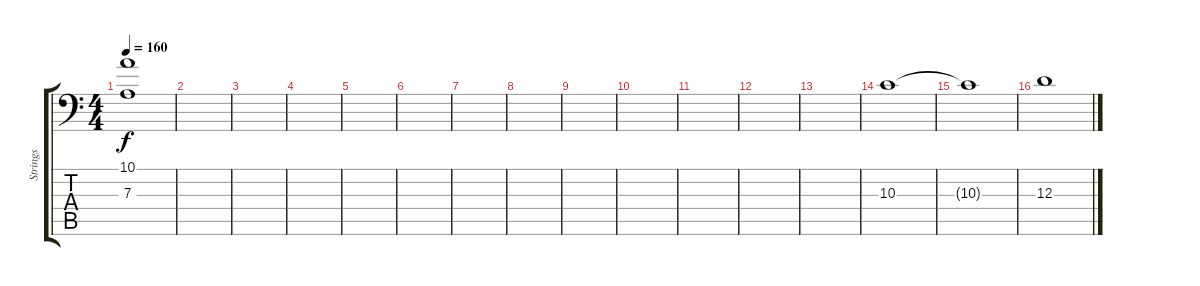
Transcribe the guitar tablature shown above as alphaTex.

\track ("Strings" "Strings") {instrument stringensemble1}
\staff {score tabs}
\tuning (B3 Gb3 D3 A2 E2 A1) {hide}
\ts (4 4)
\tempo 160
\clef f4
\ks c
(10.1 7.3).1{dy f} |
|
|
|
|
|
|
|
|
|
|
|
|
10.3.1 |
10.3{t}.1 |
12.3.1
